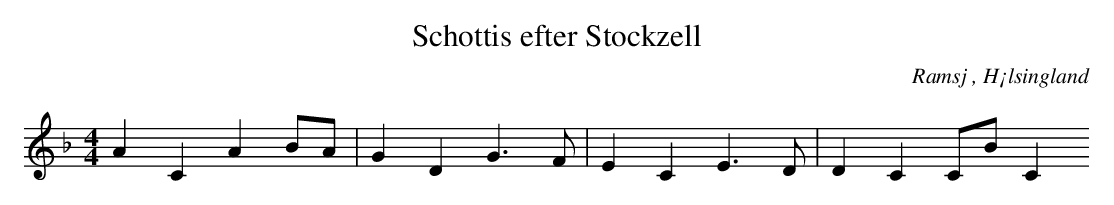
X:1
T: Schottis efter Stockzell
O: Ramsj , H¡lsingland
M: 4/4
L: 1/8
K: F
A2 C2 A2 BA|G2 D2 G2>F2|E2 C2 E2>D2|D2 C2 CB C2
